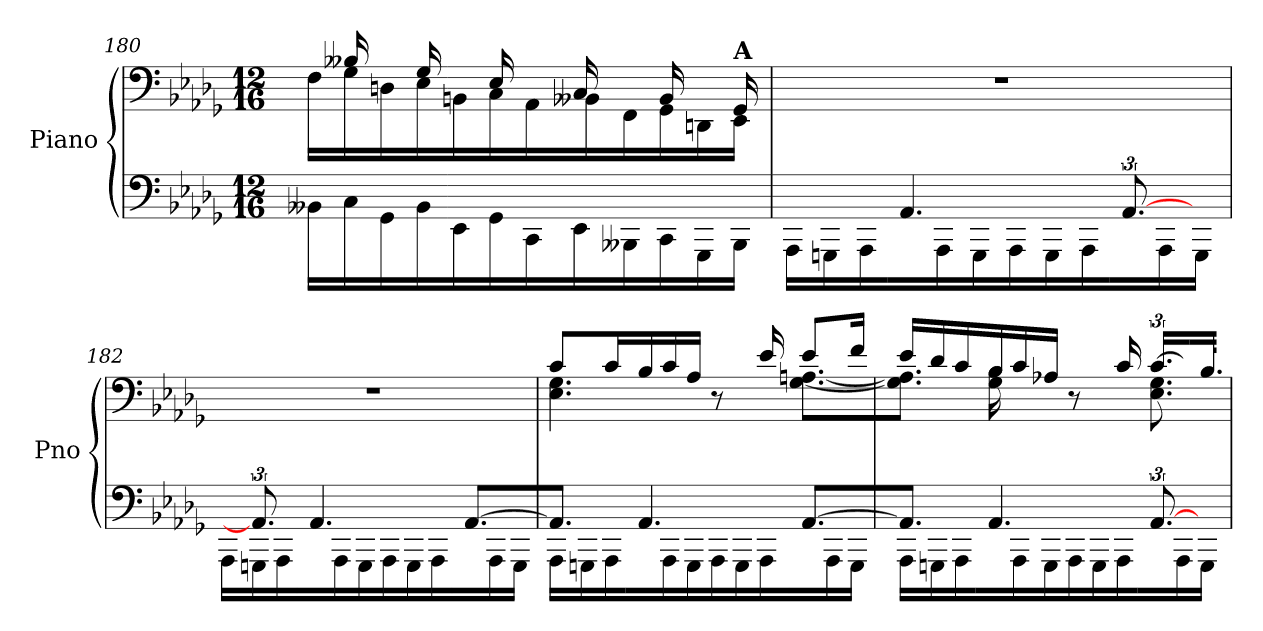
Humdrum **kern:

**kern	**kern
*part1	*part1
*staff2	*staff1
*I"Piano	*
*I'Pno	*
*clefF4	*clefF4
*k[b-e-a-d-g-]	*k[b-e-a-d-g-]
*M12/16	*M12/16
=180	=180
*	*^
16BB--X\	16ryy	16F\
16C\	16B--X/	16G-\
16GG-\	16ryy	16Dn\
16BB--\	16G-/	16E-\
16EE-\	16ryy	16BBn\
16GG-\	16E-/	16C\
16CC\	16ryy	16AA-\
16EE-\	16C/	16BB--X\
16BBB--X\	16ryy	16FF\
16CC\	16BB--/	16GG-\
16GGG-\	16ryy	16DDn\
!	!LO:TX:a:B:t=A	!
16BBB--\JJ	16GG-/	16EE-\JJ
=181	=181	=181
*^	*	*
!	!	!LO:TX:a:B:t=A	!
*	*	*v	*v
8.ryy	16AAA-\LL	2.r
.	16GGGn\	.
.	16AAA-\	.
4.AA-/	16AA-\yy	.
.	16AAA-\	.
.	16GGG\	.
.	16AAA-\	.
.	16GGG\	.
.	16AAA-\	.
[12.AA-/	16AA-\yy	.
.	16AAA-\	.
16rEEyy	16GGG\JJ	.
!!LO:LB:g=z
=182	=182	=182
16rEEyy	16AAA-\LL	2.r
12.AA-/]	16GGGn\	.
.	16AAA-\	.
4.AA-/	16AA-\yy	.
.	16AAA-\	.
.	16GGG\	.
.	16AAA-\	.
.	16GGG\	.
.	16AAA-\	.
[8.AA-/L	16AA-\yy	.
.	16AAA-\	.
.	16GGG\JJ	.
=183	=183	=183
*	*	*^
8.AA-/J]	16AAA-\LL	8c/L	4.E-\ 4.G-\
.	16GGGn\	.	.
.	16AAA-\	16c/L	.
4.AA-/	16AA-\yy	16B-/	.
.	16AAA-\	16c/	.
.	16GGG\	16A-/JJ	.
.	16AAA-\	8r	8.ryy
.	16GGG\	.	.
.	16AAA-\	16e-/	.
[8.AA-/L	16AA-\yy	8e-/L	[8.G-\ [8.An\L
.	16AAA-\	.	.
.	16GGG\JJ	16f/Jk	.
=184	=184	=184	=184
8.AA-/J]	16AAA-\LL	16e-/LL	8.G-\] 8.A\]J
.	16GGGn\	16d-/	.
.	16AAA-\	16c/	.
4.AA-/	16AA-\yy	16B-/	16G-\ 16B-\
.	16AAA-\	16c/	16ryy
*	*	*v	*v
.	16GGG\	16A-X/JJ
.	16AAA-\	8r
.	16GGG\	.
.	16AAA-\	16c/
*	*	*^
[12.AA-/	16AA-\yy	[24.c/L	12.E-\ 12.G-\
.	16AAA-\	16c/Lyy]	.
*	*	*Xtuplet	*
16rEEyy	16GGG\JJ	48.B-/JJ	16rAyy
.	.	48.ryy	.
*v	*v	*	*
*	*v	*v
=	=
*-	*-
